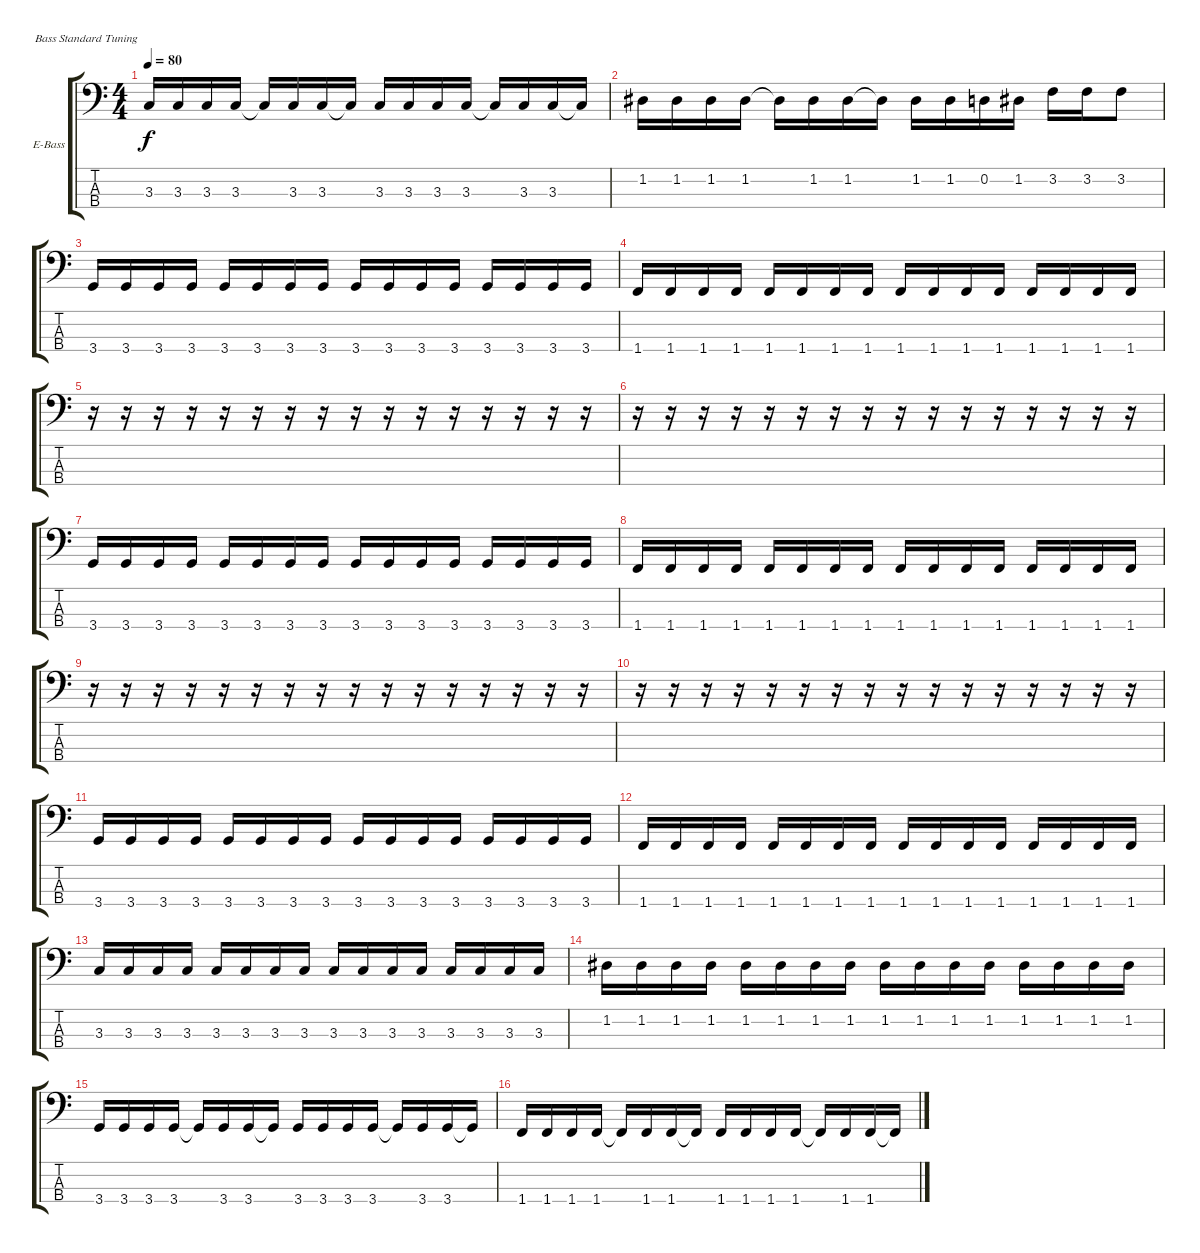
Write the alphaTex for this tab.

\defaultSystemsLayout 4
\bracketExtendMode groupsimilarinstruments
\firstSystemTrackNameOrientation horizontal
\otherSystemsTrackNameOrientation horizontal
\track ("Electric Bass" "E-Bass") {instrument electricbassfinger}
\staff {score tabs}
\tuning (G2 D2 A1 E1)
\ts (4 4)
\tempo 80
\clef f4
\scale
0.333333
\ks c
3.3.16{dy f} 3.3.16 3.3.16 3.3.16 3.3{t}.16 3.3.16 3.3.16 3.3{t}.16 3.3.16 3.3.16 3.3.16 3.3.16 3.3{t}.16 3.3.16 3.3.16 3.3{t}.16 |
\scale
0.333333 1.2.16 1.2.16 1.2.16 1.2.16 1.2{t}.16 1.2.16 1.2.16 1.2{t}.16 1.2.16 1.2.16 0.2.16 1.2.16 3.2.16 3.2.16 3.2.8 |
\scale
0.333333 3.4.16 3.4.16 3.4.16 3.4.16 3.4.16 3.4.16 3.4.16 3.4.16 3.4.16 3.4.16 3.4.16 3.4.16 3.4.16 3.4.16 3.4.16 3.4.16 |
\scale
0.333333 1.4.16 1.4.16 1.4.16 1.4.16 1.4.16 1.4.16 1.4.16 1.4.16 1.4.16 1.4.16 1.4.16 1.4.16 1.4.16 1.4.16 1.4.16 1.4.16 |
\scale
0.333333 r.16 r.16 r.16 r.16 r.16 r.16 r.16 r.16 r.16 r.16 r.16 r.16 r.16 r.16 r.16 r.16 |
\scale
0.333333 r.16 r.16 r.16 r.16 r.16 r.16 r.16 r.16 r.16 r.16 r.16 r.16 r.16 r.16 r.16 r.16 |
\scale
0.333333 3.4.16 3.4.16 3.4.16 3.4.16 3.4.16 3.4.16 3.4.16 3.4.16 3.4.16 3.4.16 3.4.16 3.4.16 3.4.16 3.4.16 3.4.16 3.4.16 |
\scale
0.333333 1.4.16 1.4.16 1.4.16 1.4.16 1.4.16 1.4.16 1.4.16 1.4.16 1.4.16 1.4.16 1.4.16 1.4.16 1.4.16 1.4.16 1.4.16 1.4.16 |
\scale
0.333333 r.16 r.16 r.16 r.16 r.16 r.16 r.16 r.16 r.16 r.16 r.16 r.16 r.16 r.16 r.16 r.16 |
\scale
0.333333 r.16 r.16 r.16 r.16 r.16 r.16 r.16 r.16 r.16 r.16 r.16 r.16 r.16 r.16 r.16 r.16 |
\scale
0.333333 3.4.16 3.4.16 3.4.16 3.4.16 3.4.16 3.4.16 3.4.16 3.4.16 3.4.16 3.4.16 3.4.16 3.4.16 3.4.16 3.4.16 3.4.16 3.4.16 |
\scale
0.333333 1.4.16 1.4.16 1.4.16 1.4.16 1.4.16 1.4.16 1.4.16 1.4.16 1.4.16 1.4.16 1.4.16 1.4.16 1.4.16 1.4.16 1.4.16 1.4.16 |
\scale
0.333333 3.3.16 3.3.16 3.3.16 3.3.16 3.3.16 3.3.16 3.3.16 3.3.16 3.3.16 3.3.16 3.3.16 3.3.16 3.3.16 3.3.16 3.3.16 3.3.16 |
\scale
0.333333 1.2.16 1.2.16 1.2.16 1.2.16 1.2.16 1.2.16 1.2.16 1.2.16 1.2.16 1.2.16 1.2.16 1.2.16 1.2.16 1.2.16 1.2.16 1.2.16 |
\scale
0.333333 3.4.16 3.4.16 3.4.16 3.4.16 3.4{t}.16 3.4.16 3.4.16 3.4{t}.16 3.4.16 3.4.16 3.4.16 3.4.16 3.4{t}.16 3.4.16 3.4.16 3.4{t}.16 |
\scale
0.333333 1.4.16 1.4.16 1.4.16 1.4.16 1.4{t}.16 1.4.16 1.4.16 1.4{t}.16 1.4.16 1.4.16 1.4.16 1.4.16 1.4{t}.16 1.4.16 1.4.16 1.4{t}.16
